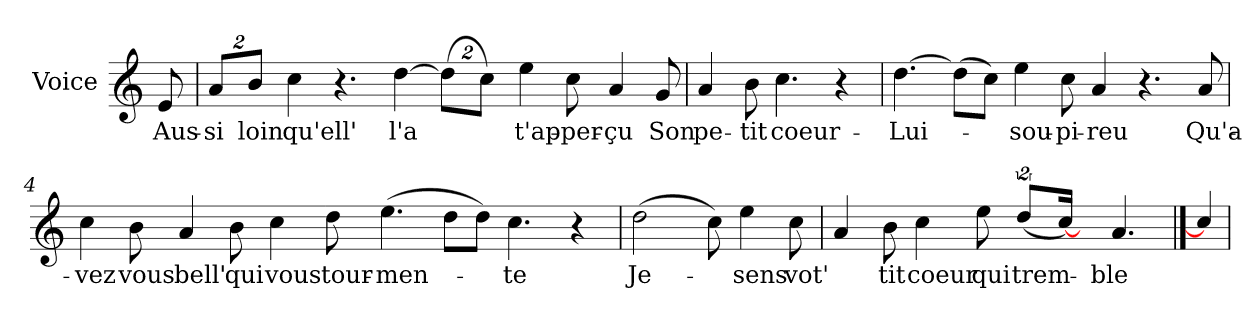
**kern	**text
*part1	*part1
*staff1	*staff1
*I"Voice	*
*I'V	*
*clefG2	*
*k[]	*
*C:	*
=	=
8e/	Aus-
=1	=1
16%3a/L	-si
16%3b/J	loin
4cc\	qu'ell'
4.r	.
[4dd\	l'a
(>16%3dd\L]	.
16%3cc\J)	.
4ee\	t'ap-
8cc\	-per-
4a/	-çu
8g/	Son
=2	=2
4a/	pe-
8b\	-tit
4.cc\	coeur-
4r	.
=3	=3
[4.dd\	-Lui-
(>8dd\L]	.
8cc\J)	.
4ee\	-sou-
8cc\	-pi-
4a/	-reu
4.r	.
8a/	Qu'a-
!!LO:LB:g=z
=4	=4
4cc\	-vez
8b\	vous
4a/	bell'
8b\	qui
4cc\	vous
8dd\	tour-
(>4.ee\	-men-
8dd\L	.
8dd\J)	.
4.cc\	-te
4r	.
=5	=5
(>2dd\	Je-
8cc\)	.
4ee\	-sens
8cc\	vot'
=6	=6
4a/	.
8b\	tit
4cc\	coeur
8ee\	qui
(<16%3dd/L	trem-
[16cc/J)	.
8ryy	.
4.a/	-ble
==7	==7
8cc/J]	.
=	=
*-	*-
